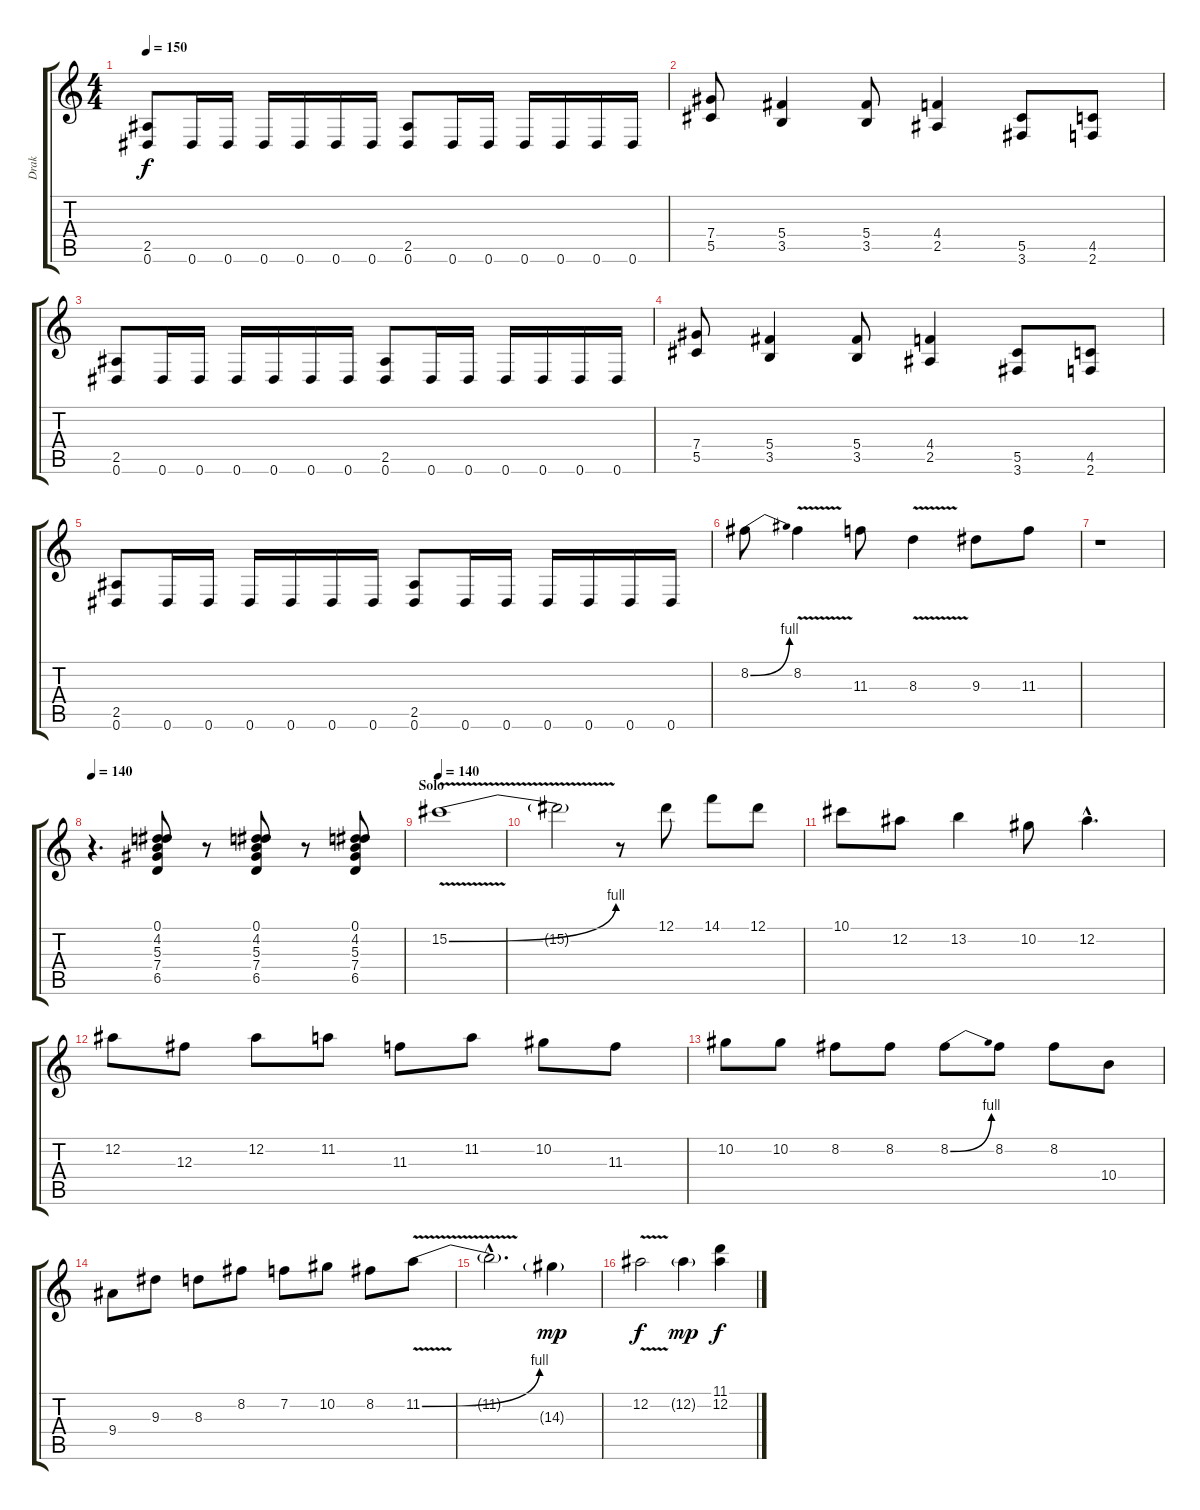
\track ("Drak" "Drak") {instrument distortionguitar}
\staff {score tabs}
\tuning (Eb4 Bb3 Gb3 Db3 Ab2 Eb2) {hide}
\ts (4 4)
\tempo 150
\clef g2
\ks c
(2.5 0.6).8{dy f} 0.6.16 0.6.16 0.6.16 0.6.16 0.6.16 0.6.16 (2.5 0.6).8 0.6.16 0.6.16 0.6.16 0.6.16 0.6.16 0.6.16 |
(7.4 5.5).8 (5.4 3.5).4 (5.4 3.5).8 (4.4 2.5).4 (5.5 3.6).8{txt " "} (4.5 2.6).8 |
(2.5 0.6).8 0.6.16 0.6.16 0.6.16 0.6.16 0.6.16 0.6.16 (2.5 0.6).8 0.6.16 0.6.16 0.6.16 0.6.16 0.6.16 0.6.16 |
(7.4 5.5).8 (5.4 3.5).4 (5.4 3.5).8 (4.4 2.5).4 (5.5 3.6).8{txt " "} (4.5 2.6).8 |
(2.5 0.6).8 0.6.16 0.6.16 0.6.16 0.6.16 0.6.16 0.6.16 (2.5 0.6).8 0.6.16 0.6.16 0.6.16 0.6.16 0.6.16 0.6.16 |
8.2{be (bend 0 0 60 4)}.8 8.2{v}.4 11.3.8 8.3{v}.4 9.3.8{txt " "} 11.3.8 |
r.1 |
\tempo 140
r.4{d} (0.1 4.2 5.3 7.4 6.5).8 r.8 (0.1 4.2 5.3 7.4 6.5).8 r.8 (0.1 4.2 5.3 7.4 6.5).8 |
\section ("" "Solo")
\tempo 140
15.2{be (bend 0 0 60 4) v}.1{balance 8 instrument overdrivenguitar} |
15.2{t}.2 r.8 12.1.8 14.1.8 12.1.8 |
10.1.8 12.2.8 13.2.4 10.2.8 12.2{hac}.4{d} |
12.2.8 12.3.8 12.2.8 11.2.8 11.3.8 11.2.8 10.2.8 11.3.8 |
10.2.8 10.2.8 8.2.8 8.2.8 8.2{be (bend 0 0 60 4)}.8 8.2.8 8.2.8 10.4.8 |
9.4.8 9.3.8 8.3.8 8.2.8 7.2.8 10.2.8 8.2.8 11.2{be (bend 0 0 60 4) v}.8 |
11.2{hac t}.2{d} 14.3{g}.4{dy mp} |
12.2{v}.2{dy f} 12.2{g}.4{dy mp} (11.1 12.2).4{dy f}
